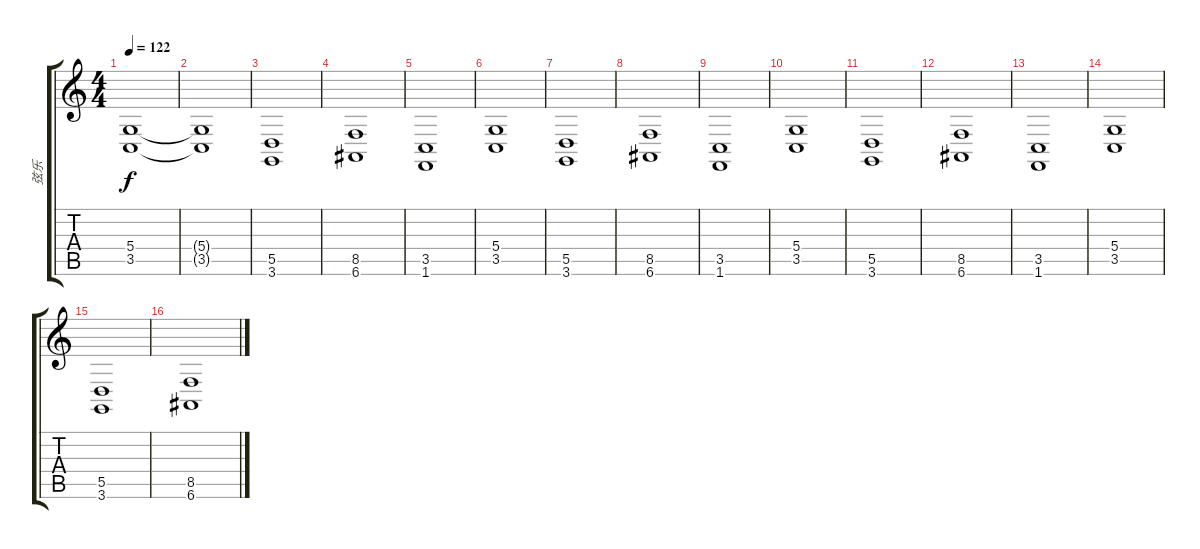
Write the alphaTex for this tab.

\track ("弦乐" "弦乐") {instrument lead1square}
\staff {score tabs}
\tuning (E4 B3 G3 D3 A2 E2) {hide}
\ts (4 4)
\tempo 122
\clef g2
\ks c
(5.4 3.5).1{dy f} |
(5.4{t} 3.5{t}).1 |
(5.5 3.6).1 |
(8.5 6.6).1 |
(3.5 1.6).1 |
(5.4 3.5).1 |
(5.5 3.6).1 |
(8.5 6.6).1 |
(3.5 1.6).1 |
(5.4 3.5).1 |
(5.5 3.6).1 |
(8.5 6.6).1 |
(3.5 1.6).1 |
(5.4 3.5).1 |
(5.5 3.6).1 |
(8.5 6.6).1
